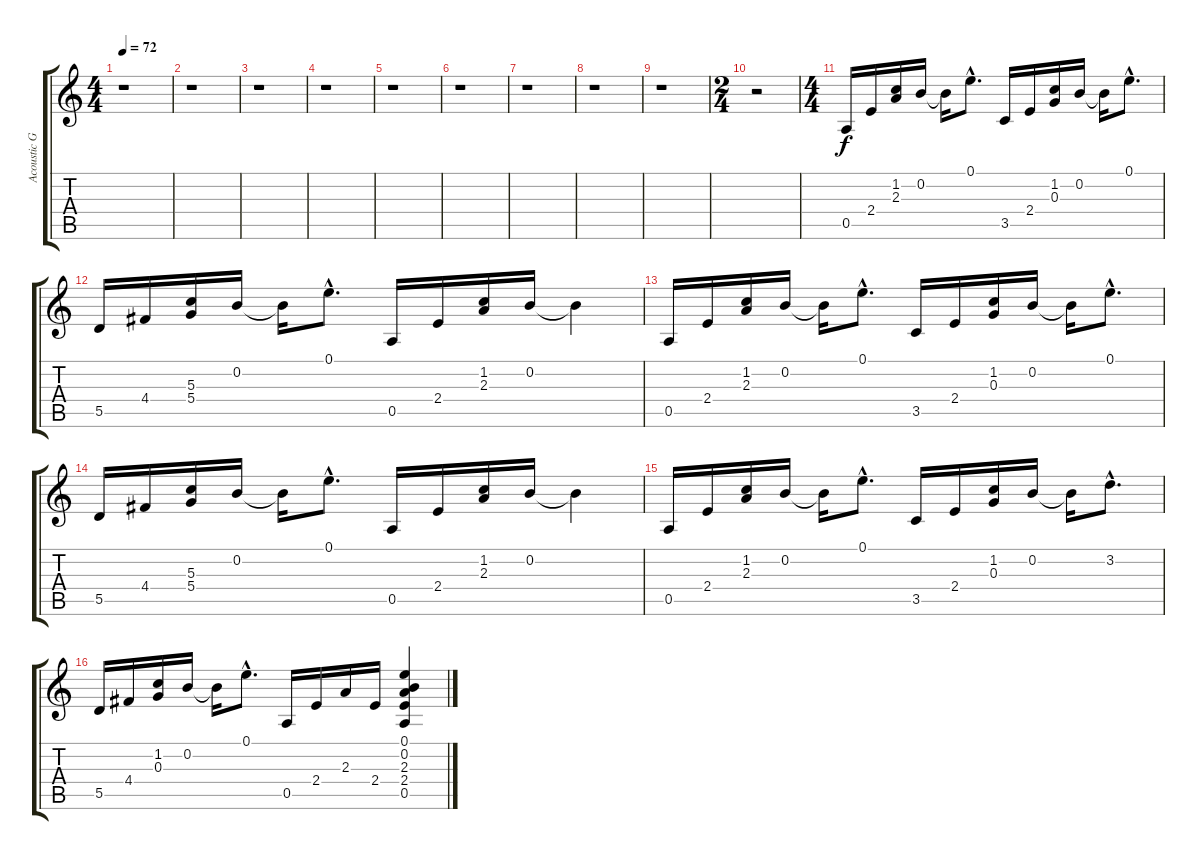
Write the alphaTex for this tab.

\track ("Acoustic Guitar" "Acoustic G") {instrument acousticguitarnylon}
\staff {score tabs}
\tuning (E4 B3 G3 D3 A2 E2) {hide}
\ts (4 4)
\tempo 72
\clef g2
\ks c
r.1{dy f} |
r.1 |
r.1 |
r.1 |
r.1 |
r.1 |
r.1 |
r.1 |
r.1 |
\ts (2 4)
r.2 |
\ts (4 4)
0.5.16 2.4.16 (1.2 2.3).16 0.2.16 0.2{t}.16 0.1{hac}.8{d} 3.5.16 2.4.16 (1.2 0.3).16 0.2.16 0.2{t}.16 0.1{hac}.8{d} |
5.5.16 4.4.16 (5.3 5.4).16 0.2.16 0.2{t}.16 0.1{hac}.8{d} 0.5.16 2.4.16 (1.2 2.3).16 0.2.16 0.2{t}.4 |
0.5.16 2.4.16 (1.2 2.3).16 0.2.16 0.2{t}.16 0.1{hac}.8{d} 3.5.16 2.4.16 (1.2 0.3).16 0.2.16 0.2{t}.16 0.1{hac}.8{d} |
5.5.16 4.4.16 (5.3 5.4).16 0.2.16 0.2{t}.16 0.1{hac}.8{d} 0.5.16 2.4.16 (1.2 2.3).16 0.2.16 0.2{t}.4 |
0.5.16 2.4.16 (1.2 2.3).16 0.2.16 0.2{t}.16 0.1{hac}.8{d} 3.5.16 2.4.16 (1.2 0.3).16 0.2.16 0.2{t}.16 3.2{hac}.8{d} |
5.5.16 4.4.16 (1.2 0.3).16 0.2.16 0.2{t}.16 0.1{hac}.8{d} 0.5.16 2.4.16 2.3.16 2.4.16 (0.1 0.2 2.3 2.4 0.5).4
